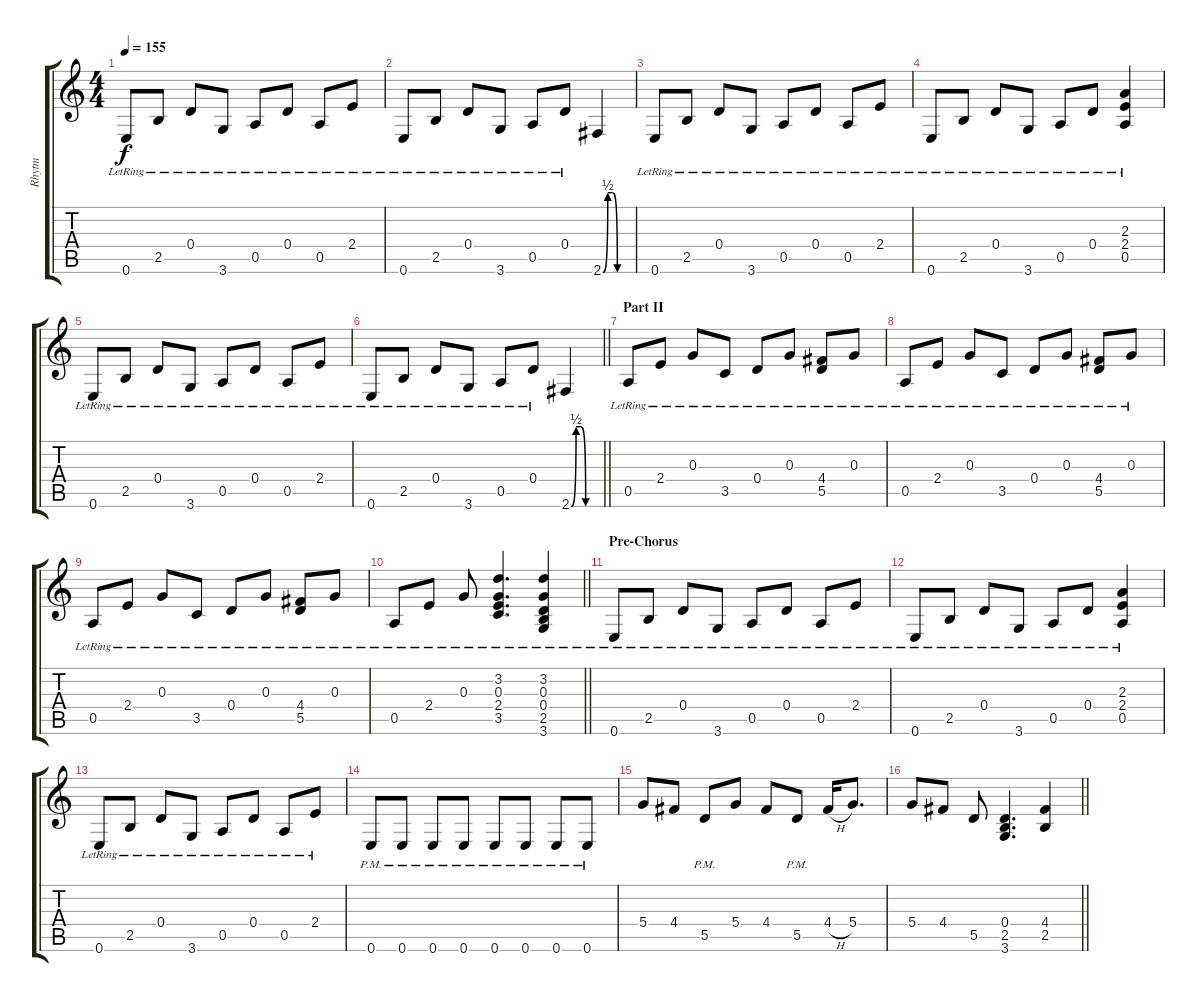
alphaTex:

\track ("Rhytm" "Rhytm") {instrument electricguitarclean}
\staff {score tabs}
\tuning (E4 B3 G3 D3 A2 E2) {hide}
\ts (4 4)
\tempo 155
\clef g2
\ks c
0.6{lr}.8{dy f} 2.5{lr}.8 0.4{lr}.8 3.6{lr}.8 0.5{lr}.8 0.4{lr}.8 0.5{lr}.8 2.4{lr}.8 |
0.6{lr}.8 2.5{lr}.8 0.4{lr}.8 3.6{lr}.8 0.5{lr}.8 0.4{lr}.8 2.6{be (custom 0 0 10 2 20 2 30 0 60 0)}.4 |
0.6{lr}.8 2.5{lr}.8 0.4{lr}.8 3.6{lr}.8 0.5{lr}.8 0.4{lr}.8 0.5{lr}.8 2.4{lr}.8 |
0.6{lr}.8 2.5{lr}.8 0.4{lr}.8 3.6{lr}.8 0.5{lr}.8 0.4{lr}.8 (2.3{lr} 2.4{lr} 0.5{lr}).4 |
0.6{lr}.8 2.5{lr}.8 0.4{lr}.8 3.6{lr}.8 0.5{lr}.8 0.4{lr}.8 0.5{lr}.8 2.4{lr}.8 |
\barLineRight lightlight
0.6{lr}.8 2.5{lr}.8 0.4{lr}.8 3.6{lr}.8 0.5{lr}.8 0.4{lr}.8 2.6{be (custom 0 0 10 2 20 2 30 0 60 0)}.4 |
\section ("" "Part II")
0.5{lr}.8 2.4{lr}.8 0.3{lr}.8 3.5{lr}.8 0.4{lr}.8 0.3{lr}.8 (4.4{lr} 5.5{lr}).8 0.3{lr}.8 |
0.5{lr}.8 2.4{lr}.8 0.3{lr}.8 3.5{lr}.8 0.4{lr}.8 0.3{lr}.8 (4.4{lr} 5.5{lr}).8 0.3{lr}.8 |
0.5{lr}.8 2.4{lr}.8 0.3{lr}.8 3.5{lr}.8 0.4{lr}.8 0.3{lr}.8 (4.4{lr} 5.5{lr}).8 0.3{lr}.8 |
\barLineRight lightlight
0.5{lr}.8 2.4{lr}.8 0.3{lr}.8 (3.2{lr} 0.3{lr} 2.4{lr} 3.5{lr}).4{d} (3.2{lr} 0.3{lr} 0.4{lr} 2.5{lr} 3.6{lr}).4 |
\section ("" "Pre-Chorus")
0.6{lr}.8 2.5{lr}.8 0.4{lr}.8 3.6{lr}.8 0.5{lr}.8 0.4{lr}.8 0.5{lr}.8 2.4{lr}.8 |
0.6{lr}.8 2.5{lr}.8 0.4{lr}.8 3.6{lr}.8 0.5{lr}.8 0.4{lr}.8 (2.3{lr} 2.4{lr} 0.5{lr}).4 |
0.6{lr}.8 2.5{lr}.8 0.4{lr}.8 3.6{lr}.8 0.5{lr}.8 0.4{lr}.8 0.5{lr}.8 2.4{lr}.8 |
0.6{pm}.8{instrument distortionguitar} 0.6{pm}.8 0.6{pm}.8 0.6{pm}.8 0.6{pm}.8 0.6{pm}.8 0.6{pm}.8 0.6{pm}.8 |
5.4.8 4.4.8 5.5{pm}.8 5.4.8 4.4.8 5.5{pm}.8 4.4{h}.16 5.4.8{d} |
\barLineRight lightlight
5.4.8 4.4.8 5.5.8 (0.4 2.5 3.6).4{d} (4.4 2.5).4
